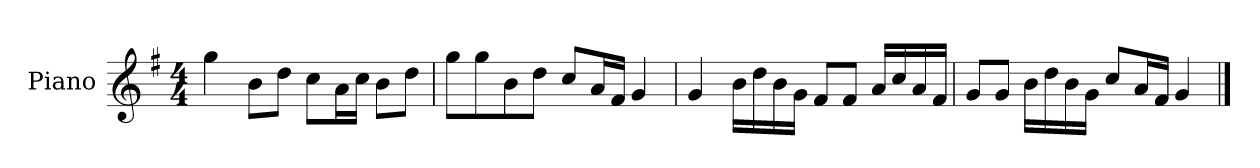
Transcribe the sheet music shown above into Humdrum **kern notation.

**kern
*part1
*staff1
*I"Piano
*I'P-no
*clefG2
*k[f#]
*M4/4
*MM90
=1
4gg\
8b\L
8dd\J
8cc\L
16a\L
16cc\JJ
8b\L
8dd\J
=2
8gg\L
8gg\
8b\
8dd\J
8cc/L
16a/L
16f#/JJ
4g/
=3
4g/
16b\LL
16dd\
16b\
16g\JJ
8f#/L
8f#/J
16a/LL
16cc/
16a/
16f#/JJ
=4
8g/L
8g/J
16b\LL
16dd\
16b\
16g\JJ
8cc/L
16a/L
16f#/JJ
4g/
==
*-
